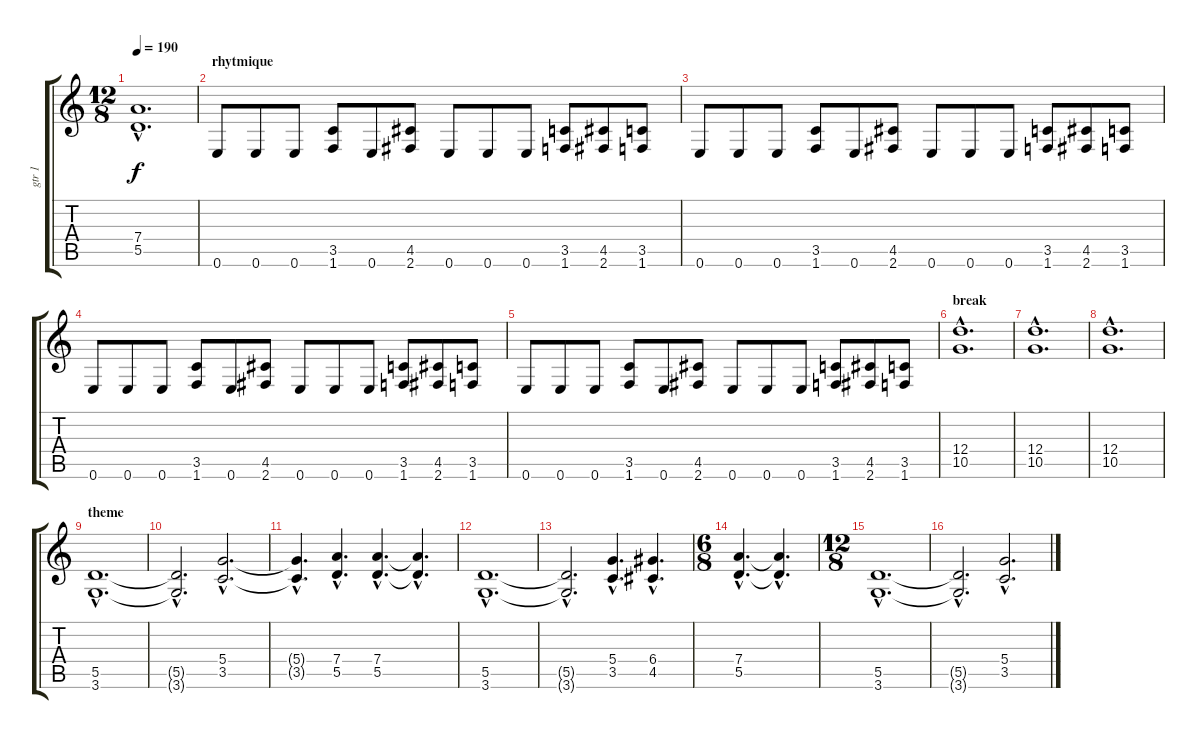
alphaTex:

\track ("gtr 1" "gtr 1") {instrument distortionguitar}
\staff {score tabs}
\tuning (E4 B3 G3 D3 A2 E2) {hide}
\ts (12 8)
\tempo 190
\clef g2
\ks c
(7.4{hac t} 5.5{hac t}).1{d dy f} |
\section ("" "rhytmique")
0.6.8 0.6.8 0.6.8 (3.5 1.6).8 0.6.8 (4.5 2.6).8 0.6.8 0.6.8 0.6.8 (3.5 1.6).8 (4.5 2.6).8 (3.5 1.6).8 |
0.6.8 0.6.8 0.6.8 (3.5 1.6).8 0.6.8 (4.5 2.6).8 0.6.8 0.6.8 0.6.8 (3.5 1.6).8 (4.5 2.6).8 (3.5 1.6).8 |
0.6.8 0.6.8 0.6.8 (3.5 1.6).8 0.6.8 (4.5 2.6).8 0.6.8 0.6.8 0.6.8 (3.5 1.6).8 (4.5 2.6).8 (3.5 1.6).8 |
0.6.8 0.6.8 0.6.8 (3.5 1.6).8 0.6.8 (4.5 2.6).8 0.6.8 0.6.8 0.6.8 (3.5 1.6).8 (4.5 2.6).8 (3.5 1.6).8 |
\section ("" "break")
(12.4{hac} 10.5{hac}).1{d} |
(12.4{hac} 10.5{hac}).1{d} |
(12.4{hac} 10.5{hac}).1{d} |
\section ("" "theme")
(5.5{hac} 3.6{hac}).1{d} |
(5.5{hac t} 3.6{hac t}).2{d} (5.4{hac} 3.5{hac}).2{d} |
(5.4{hac t} 3.5{hac t}).4{d} (7.4{hac} 5.5{hac}).4{d} (7.4{hac} 5.5{hac}).4{d} (7.4{hac t} 5.5{hac t}).4{d} |
(5.5{hac} 3.6{hac}).1{d} |
(5.5{hac t} 3.6{hac t}).2{d} (5.4{hac} 3.5{hac}).4{d} (6.4{hac} 4.5{hac}).4{d} |
\ts (6 8)
(7.4{hac} 5.5{hac}).4{d} (7.4{hac t} 5.5{hac t}).4{d} |
\ts (12 8)
(5.5{hac} 3.6{hac}).1{d} |
(5.5{hac t} 3.6{hac t}).2{d} (5.4{hac} 3.5{hac}).2{d}
